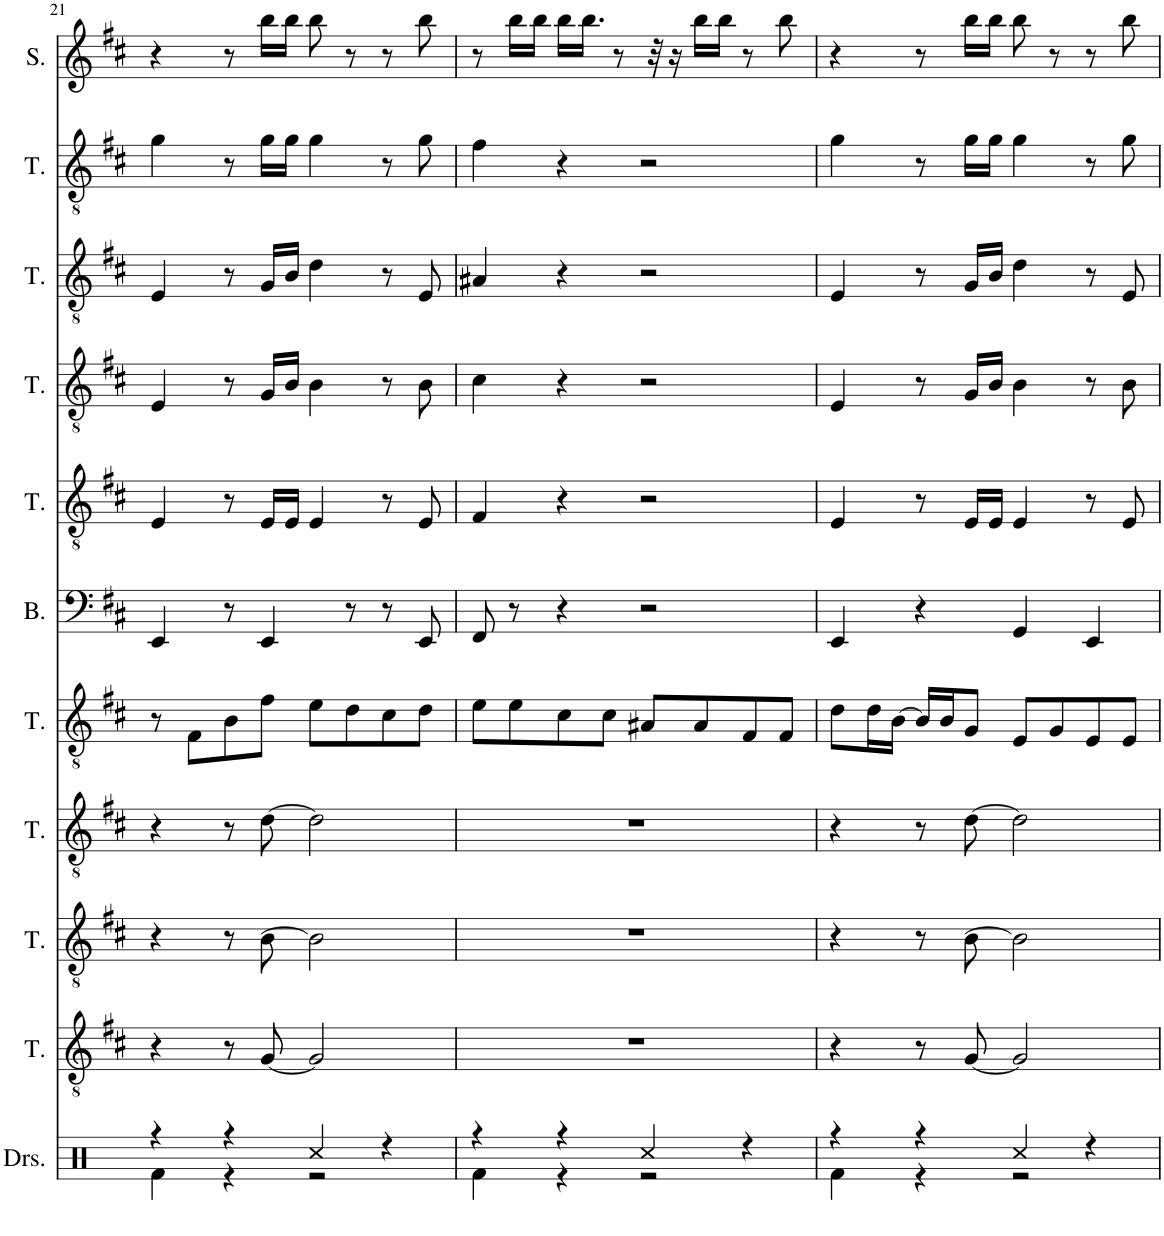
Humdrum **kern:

**kern	**kern	**kern	**kern	**kern	**kern	**kern	**kern	**kern	**kern	**kern
*part11	*part10	*part9	*part8	*part7	*part6	*part5	*part4	*part3	*part2	*part1
*staff11	*staff10	*staff9	*staff8	*staff7	*staff6	*staff5	*staff4	*staff3	*staff2	*staff1
*I"Drumset	*I"Tenor	*I"Tenor	*I"Tenor	*I"Tenor	*I"Bass	*I"Tenor	*I"Tenor	*I"Tenor	*I"Tenor	*I"Soprano
*I'Drs.	*I'T.	*I'T.	*I'T.	*I'T.	*I'B.	*I'T.	*I'T.	*I'T.	*I'T.	*I'S.
!!LO:PB:g=z
*clefX	*clefGv2	*clefGv2	*clefGv2	*clefGv2	*clefF4	*clefGv2	*clefGv2	*clefGv2	*clefGv2	*clefG2
*k[]	*k[f#c#]	*k[f#c#]	*k[f#c#]	*k[f#c#]	*k[f#c#]	*k[f#c#]	*k[f#c#]	*k[f#c#]	*k[f#c#]	*k[f#c#]
=21	=21	=21	=21	=21	=21	=21	=21	=21	=21	=21
*^	*	*	*	*	*	*	*	*	*	*
4r	4Rf\	4r	4r	4r	8r	4EE/	4E/	4E/	4E/	4g\	4r
.	.	.	.	.	8F#\L	.	.	.	.	.	.
4r	4r	8r	8r	8r	8B\	8r	8r	8r	8r	8r	8r
.	.	[8G/	[8B\	[8d\	8f#\J	4EE/	16E/LL	16G/LL	16G/LL	16g\LL	16bb\LL
.	.	.	.	.	.	.	16E/JJ	16B/JJ	16B/JJ	16g\JJ	16bb\JJ
4Rcc/	2r	2G/]	2B\]	2d\]	8e\L	.	4E/	4B\	4d\	4g\	8bb\
.	.	.	.	.	8d\	8r	.	.	.	.	8r
4r	.	.	.	.	8c#\	8r	8r	8r	8r	8r	8r
.	.	.	.	.	8d\J	8EE/	8E/	8B\	8E/	8g\	8bb\
=22	=22	=22	=22	=22	=22	=22	=22	=22	=22	=22	=22
4r	4Rf\	1r	1r	1r	8e\L	8FF#/	4F#/	4c#\	4A#X/	4f#\	8r
.	.	.	.	.	8e\	8r	.	.	.	.	16bb\LL
.	.	.	.	.	.	.	.	.	.	.	16bb\JJ
4r	4r	.	.	.	8c#\	4r	4r	4r	4r	4r	16bb\LL
.	.	.	.	.	.	.	.	.	.	.	16.bb\JJ
.	.	.	.	.	8c#\J	.	.	.	.	.	.
.	.	.	.	.	.	.	.	.	.	.	8r
4Rcc/	2r	.	.	.	8A#X/L	2r	2r	2r	2r	2r	.
.	.	.	.	.	.	.	.	.	.	.	32r
.	.	.	.	.	.	.	.	.	.	.	16r
.	.	.	.	.	8A#/	.	.	.	.	.	16bb\LL
.	.	.	.	.	.	.	.	.	.	.	16bb\JJ
4r	.	.	.	.	8F#/	.	.	.	.	.	8r
.	.	.	.	.	8F#/J	.	.	.	.	.	8bb\
=23	=23	=23	=23	=23	=23	=23	=23	=23	=23	=23	=23
4r	4Rf\	4r	4r	4r	8d\L	4EE/	4E/	4E/	4E/	4g\	4r
.	.	.	.	.	16d\L	.	.	.	.	.	.
.	.	.	.	.	[16B\JJ	.	.	.	.	.	.
4r	4r	8r	8r	8r	16B/LL]	4r	8r	8r	8r	8r	8r
.	.	.	.	.	16B/J	.	.	.	.	.	.
.	.	[8G/	[8B\	[8d\	8G/J	.	16E/LL	16G/LL	16G/LL	16g\LL	16bb\LL
.	.	.	.	.	.	.	16E/JJ	16B/JJ	16B/JJ	16g\JJ	16bb\JJ
4Rcc/	2r	2G/]	2B\]	2d\]	8E/L	4GG/	4E/	4B\	4d\	4g\	8bb\
.	.	.	.	.	8G/	.	.	.	.	.	8r
4r	.	.	.	.	8E/	4EE/	8r	8r	8r	8r	8r
.	.	.	.	.	8E/J	.	8E/	8B\	8E/	8g\	8bb\
*v	*v	*	*	*	*	*	*	*	*	*	*
=	=	=	=	=	=	=	=	=	=	=
*-	*-	*-	*-	*-	*-	*-	*-	*-	*-	*-
